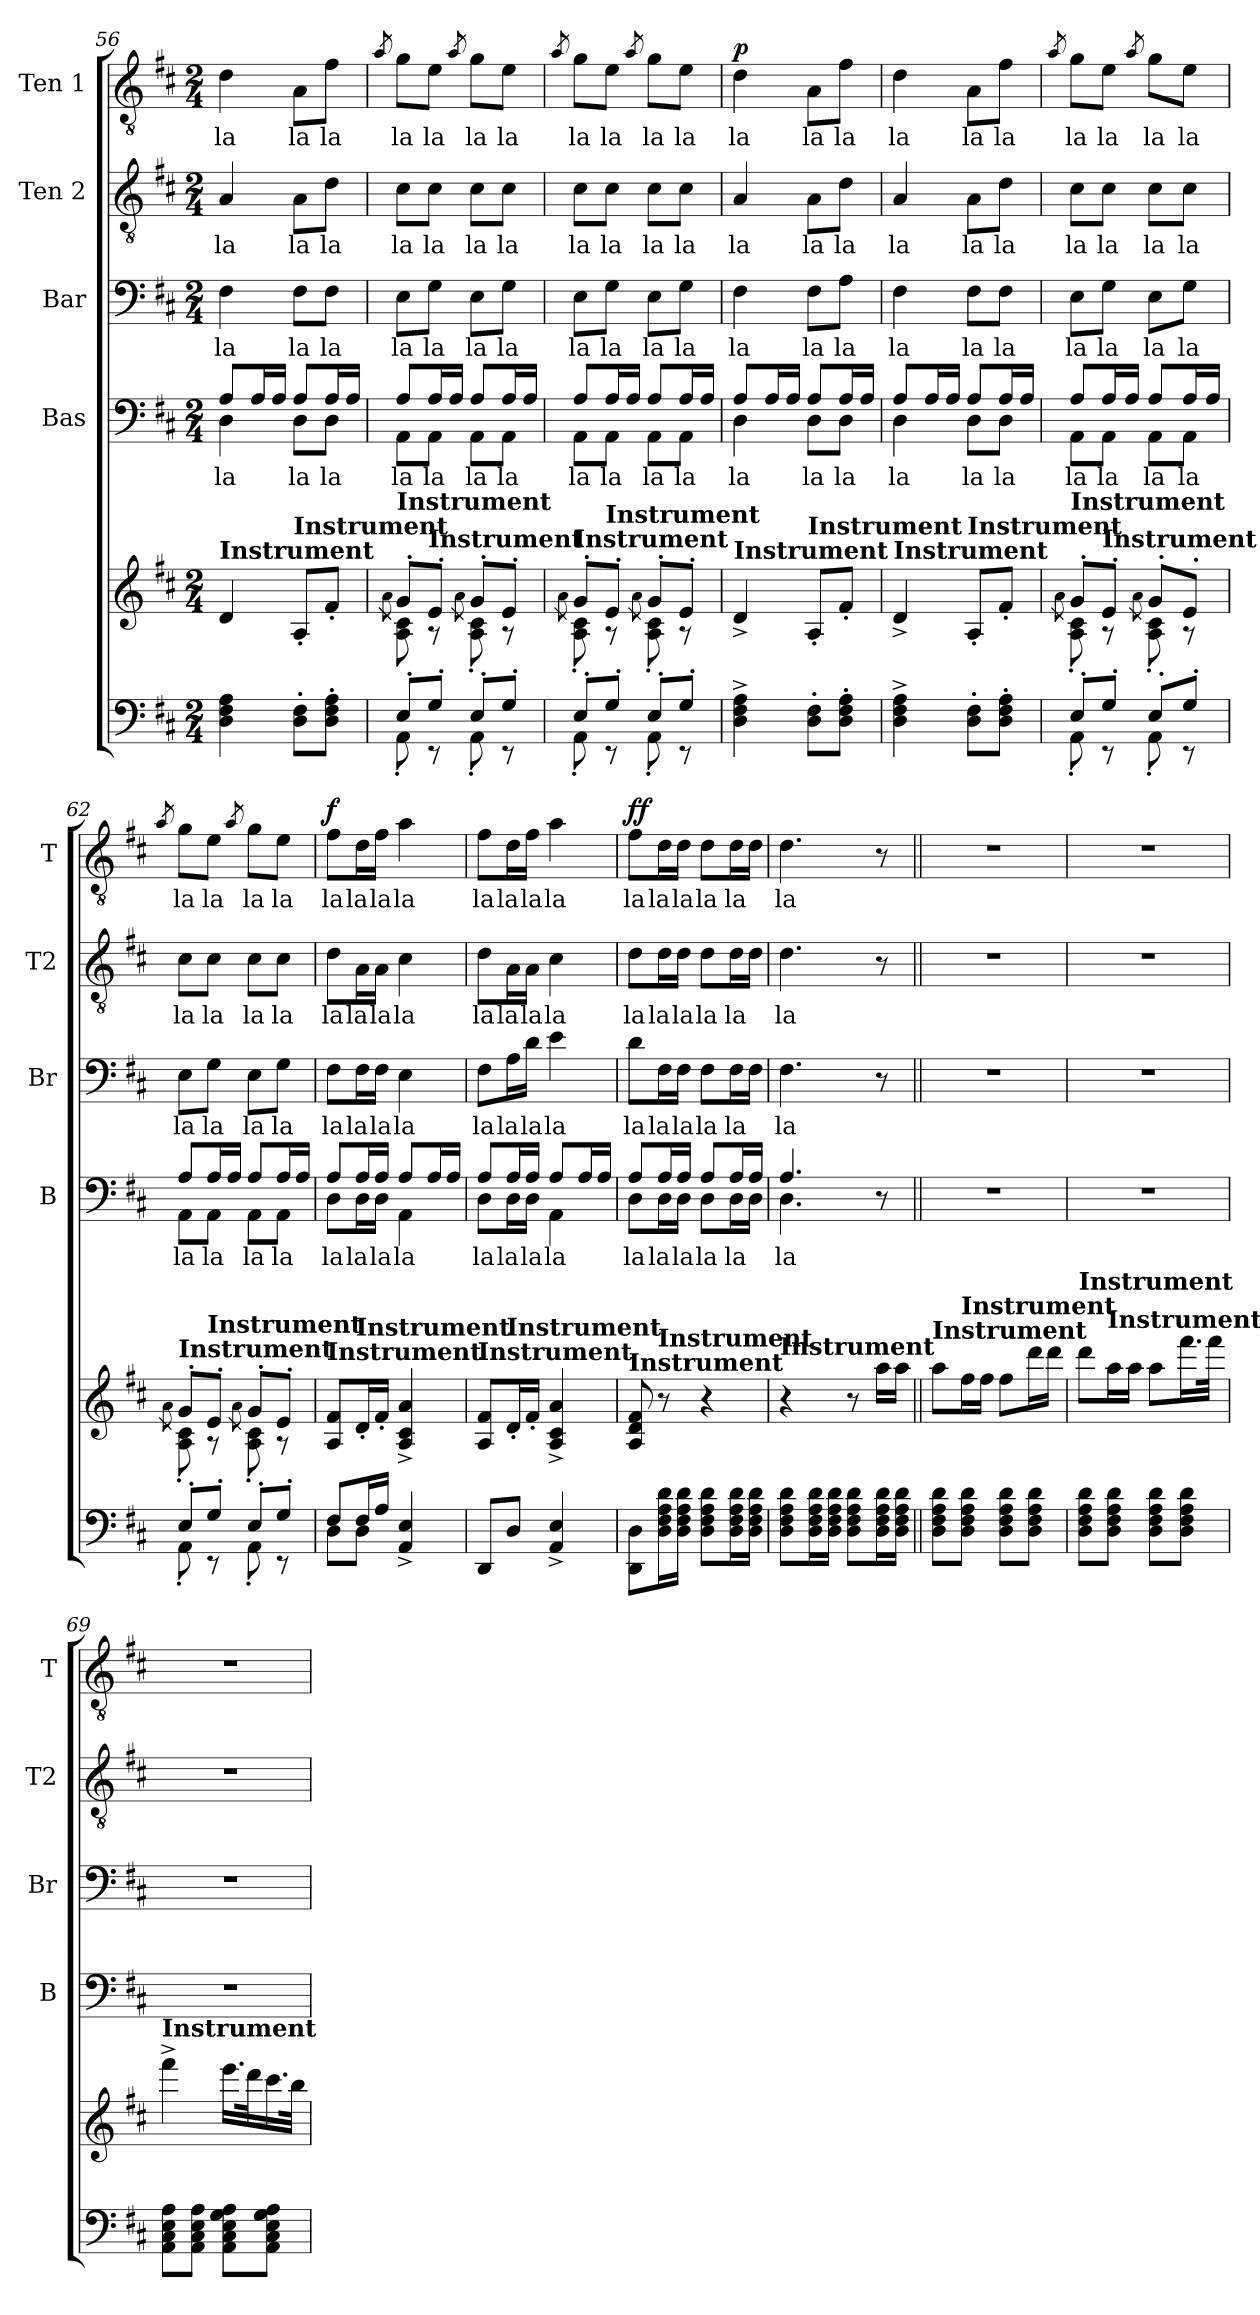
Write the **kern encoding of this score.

**kern	**kern	**kern	**text	**kern	**text	**kern	**text	**kern	**text	**dynam
*part5	*part5	*part4	*part4	*part3	*part3	*part2	*part2	*part1	*part1	*part1
*staff6	*staff5	*staff4	*staff4	*staff3	*staff3	*staff2	*staff2	*staff1	*staff1	*staff1
*	*	*I"Bas	*	*I"Bar	*	*I"Ten 2	*	*I"Ten 1	*	*
*	*	*I'B	*	*I'Br	*	*I'T2	*	*I'T	*	*
!!LO:PB:g=z
*clefF4	*clefG2	*clefF4	*	*clefF4	*	*clefGv2	*	*clefGv2	*	*
*k[f#c#]	*k[f#c#]	*k[f#c#]	*	*k[f#c#]	*	*k[f#c#]	*	*k[f#c#]	*	*
*D:	*D:	*D:	*	*D:	*	*D:	*	*D:	*	*
*M2/4	*M2/4	*M2/4	*	*M2/4	*	*M2/4	*	*M2/4	*	*
=56	=56	=56	=56	=56	=56	=56	=56	=56	=56	=56
*	*	*^	*	*	*	*	*	*	*	*
!	!LO:TX:a:B:t=Instrument	!	!	!	!	!	!	!	!	!	!
4D\ 4F#\ 4A\	4d/	4D\	8A/L	la	4F#\	la	4A/	la	4d\	la	.
.	.	.	16A/L	.	.	.	.	.	.	.	.
.	.	.	16A/JJ	.	.	.	.	.	.	.	.
!	!LO:TX:a:B:t=Instrument	!	!	!	!	!	!	!	!	!	!
8D\' 8F#\'L	8A'/L	8D\L	8A/L	la	8F#\L	la	8A\L	la	8A\L	la	.
8D\' 8F#\' 8A\'J	8f#'/J	8D\J	16A/L	la	8F#\J	la	8d\J	la	8f#\J	la	.
.	.	.	16A/JJ	.	.	.	.	.	.	.	.
=57	=57	=57	=57	=57	=57	=57	=57	=57	=57	=57	=57
*	*^	*	*	*	*	*	*	*	*	*	*
.	.	8qa\	.	.	.	.	.	.	.	8qa/	.	.
*^	*	*	*	*	*	*	*	*	*	*	*	*
!	!	!LO:TX:a:B:t=Instrument	!	!	!	!	!	!	!	!	!	!	!
8E'/L	8AA'\	8g'/L	8A\ 8c#\	8AA\L	8A/L	la	8E\L	la	8c#\L	la	8g\L	la	.
!	!	!LO:TX:a:B:t=Instrument	!	!	!	!	!	!	!	!	!	!	!
8G'/J	8rEE	8e'/J	8rA	8AA\J	16A/L	la	8G\J	la	8c#\J	la	8e\J	la	.
.	.	.	.	.	16A/JJ	.	.	.	.	.	.	.	.
.	.	.	8qa\	.	.	.	.	.	.	.	8qa/	.	.
8E'/L	8AA'\	8g'/L	8A\' 8c#\'	8AA\L	8A/L	la	8E\L	la	8c#\L	la	8g\L	la	.
8G'/J	8rEE	8e'/J	8rA	8AA\J	16A/L	la	8G\J	la	8c#\J	la	8e\J	la	.
.	.	.	.	.	16A/JJ	.	.	.	.	.	.	.	.
=58	=58	=58	=58	=58	=58	=58	=58	=58	=58	=58	=58	=58	=58
.	.	.	8qa\	.	.	.	.	.	.	.	8qa/	.	.
!	!	!LO:TX:a:B:t=Instrument	!	!	!	!	!	!	!	!	!	!	!
8E'/L	8AA'\	8g'/L	8A\' 8c#\'	8AA\L	8A/L	la	8E\L	la	8c#\L	la	8g\L	la	.
!	!	!LO:TX:a:B:t=Instrument	!	!	!	!	!	!	!	!	!	!	!
8G'/J	8rEE	8e'/J	8rA	8AA\J	16A/L	la	8G\J	la	8c#\J	la	8e\J	la	.
.	.	.	.	.	16A/JJ	.	.	.	.	.	.	.	.
.	.	.	8qa\	.	.	.	.	.	.	.	8qa/	.	.
8E'/L	8AA'\	8g'/L	8A\' 8c#\'	8AA\L	8A/L	la	8E\L	la	8c#\L	la	8g\L	la	.
8G'/J	8rEE	8e'/J	8rA	8AA\J	16A/L	la	8G\J	la	8c#\J	la	8e\J	la	.
.	.	.	.	.	16A/JJ	.	.	.	.	.	.	.	.
*v	*v	*	*	*	*	*	*	*	*	*	*	*	*
*	*v	*v	*	*	*	*	*	*	*	*	*	*
=59	=59	=59	=59	=59	=59	=59	=59	=59	=59	=59	=59
!	!LO:TX:a:B:t=Instrument	!	!	!	!	!	!	!	!	!	!
!	!	!	!	!	!	!	!	!	!	!	!LO:DY:a
4D\^ 4F#\^ 4A\^	4d^/	4D\	8A/L	la	4F#\	la	4A/	la	4d\	la	p
.	.	.	16A/L	.	.	.	.	.	.	.	.
.	.	.	16A/JJ	.	.	.	.	.	.	.	.
!	!LO:TX:a:B:t=Instrument	!	!	!	!	!	!	!	!	!	!
8D\' 8F#\'L	8A'/L	8D\L	8A/L	la	8F#\L	la	8A\L	la	8A\L	la	.
8D\' 8F#\' 8A\'J	8f#'/J	8D\J	16A/L	la	8A\J	la	8d\J	la	8f#\J	la	.
.	.	.	16A/JJ	.	.	.	.	.	.	.	.
!!LO:PB:g=z
=60	=60	=60	=60	=60	=60	=60	=60	=60	=60	=60	=60
!	!LO:TX:a:B:t=Instrument	!	!	!	!	!	!	!	!	!	!
4D\^ 4F#\^ 4A\^	4d^/	4D\	8A/L	la	4F#\	la	4A/	la	4d\	la	.
.	.	.	16A/L	.	.	.	.	.	.	.	.
.	.	.	16A/JJ	.	.	.	.	.	.	.	.
!	!LO:TX:a:B:t=Instrument	!	!	!	!	!	!	!	!	!	!
8D\' 8F#\'L	8A'/L	8D\L	8A/L	la	8F#\L	la	8A\L	la	8A\L	la	.
8D\' 8F#\' 8A\'J	8f#'/J	8D\J	16A/L	la	8F#\J	la	8d\J	la	8f#\J	la	.
.	.	.	16A/JJ	.	.	.	.	.	.	.	.
=61	=61	=61	=61	=61	=61	=61	=61	=61	=61	=61	=61
*	*^	*	*	*	*	*	*	*	*	*	*
.	.	8qa\	.	.	.	.	.	.	.	8qa/	.	.
*^	*	*	*	*	*	*	*	*	*	*	*	*
!	!	!LO:TX:a:B:t=Instrument	!	!	!	!	!	!	!	!	!	!	!
8E'/L	8AA'\	8g'/L	8A\' 8c#\'	8AA\L	8A/L	la	8E\L	la	8c#\L	la	8g\L	la	.
!	!	!LO:TX:a:B:t=Instrument	!	!	!	!	!	!	!	!	!	!	!
8G'/J	8rEE	8e'/J	8rA	8AA\J	16A/L	la	8G\J	la	8c#\J	la	8e\J	la	.
.	.	.	.	.	16A/JJ	.	.	.	.	.	.	.	.
.	.	.	8qa\	.	.	.	.	.	.	.	8qa/	.	.
8E'/L	8AA'\	8g'/L	8A\' 8c#\'	8AA\L	8A/L	la	8E\L	la	8c#\L	la	8g\L	la	.
8G'/J	8rEE	8e'/J	8rA	8AA\J	16A/L	la	8G\J	la	8c#\J	la	8e\J	la	.
.	.	.	.	.	16A/JJ	.	.	.	.	.	.	.	.
=62	=62	=62	=62	=62	=62	=62	=62	=62	=62	=62	=62	=62	=62
.	.	.	8qa\	.	.	.	.	.	.	.	8qa/	.	.
!	!	!LO:TX:a:B:t=Instrument	!	!	!	!	!	!	!	!	!	!	!
8E'/L	8AA'\	8g'/L	8A\' 8c#\'	8AA\L	8A/L	la	8E\L	la	8c#\L	la	8g\L	la	.
!	!	!LO:TX:a:B:t=Instrument	!	!	!	!	!	!	!	!	!	!	!
8G'/J	8rEE	8e'/J	8rA	8AA\J	16A/L	la	8G\J	la	8c#\J	la	8e\J	la	.
.	.	.	.	.	16A/JJ	.	.	.	.	.	.	.	.
.	.	.	8qa\	.	.	.	.	.	.	.	8qa/	.	.
8E'/L	8AA'\	8g'/L	8A\' 8c#\'	8AA\L	8A/L	la	8E\L	la	8c#\L	la	8g\L	la	.
8G'/J	8rEE	8e'/J	8rA	8AA\J	16A/L	la	8G\J	la	8c#\J	la	8e\J	la	.
.	.	.	.	.	16A/JJ	.	.	.	.	.	.	.	.
*	*	*v	*v	*	*	*	*	*	*	*	*	*	*
=63	=63	=63	=63	=63	=63	=63	=63	=63	=63	=63	=63	=63
!	!	!LO:TX:a:B:t=Instrument	!	!	!	!	!	!	!	!	!	!
!	!	!	!	!	!	!	!	!	!	!	!	!LO:DY:a
8F#/L	8D\L	8A/ 8f#/L	8D\L	8A/L	la	8F#\L	la	8d\L	la	8f#\L	la	f
!	!	!LO:TX:a:B:t=Instrument	!	!	!	!	!	!	!	!	!	!
16F#/L	8D\J	16d'/L	16D\L	16A/L	la	16F#\L	la	16A\L	la	16d\L	la	.
16A/JJ	.	16f#'/JJ	16D\JJ	16A/JJ	la	16F#\JJ	la	16A\JJ	la	16f#\JJ	la	.
4AA/^ 4E/^	4ryy	4A/^ 4c#/^ 4a/^	4AA\	8A/L	la	4E\	la	4c#\	la	4a\	la	.
.	.	.	.	16A/L	.	.	.	.	.	.	.	.
.	.	.	.	16A/JJ	.	.	.	.	.	.	.	.
*v	*v	*	*	*	*	*	*	*	*	*	*	*
!!LO:PB:g=z
=64	=64	=64	=64	=64	=64	=64	=64	=64	=64	=64	=64
!	!LO:TX:a:B:t=Instrument	!	!	!	!	!	!	!	!	!	!
8DD/L	8A/ 8f#/L	8D\L	8A/L	la	8F#\L	la	8d\L	la	8f#\L	la	.
!	!LO:TX:a:B:t=Instrument	!	!	!	!	!	!	!	!	!	!
8D/J	16d'/L	16D\L	16A/L	la	16A\L	la	16A\L	la	16d\L	la	.
.	16f#'/JJ	16D\JJ	16A/JJ	la	16d\JJ	la	16A\JJ	la	16f#\JJ	la	.
4AA/^ 4E/^	4A/^ 4c#/^ 4a/^	4AA\	8A/L	la	4e\	la	4c#\	la	4a\	la	.
.	.	.	16A/L	.	.	.	.	.	.	.	.
.	.	.	16A/JJ	.	.	.	.	.	.	.	.
=65	=65	=65	=65	=65	=65	=65	=65	=65	=65	=65	=65
!	!LO:TX:a:B:t=Instrument	!	!	!	!	!	!	!	!	!	!
!	!	!	!	!	!	!	!	!	!	!	!LO:DY:a
8DD\ 8D\L	8A/ 8d/ 8f#/	8D\L	8A/L	la	8d\L	la	8d\L	la	8f#\L	la	ff
!	!LO:TX:a:B:t=Instrument	!	!	!	!	!	!	!	!	!	!
16D\ 16F#\ 16A\ 16d\L	8r	16D\L	16A/L	la	16F#\L	la	16d\L	la	16d\L	la	.
16D\ 16F#\ 16A\ 16d\JJ	.	16D\JJ	16A/JJ	la	16F#\JJ	la	16d\JJ	la	16d\JJ	la	.
8D\ 8F#\ 8A\ 8d\L	4r	8D\L	8A/L	la	8F#\L	la	8d\L	la	8d\L	la	.
16D\ 16F#\ 16A\ 16d\L	.	16D\L	16A/L	la	16F#\L	la	16d\L	la	16d\L	la	.
16D\ 16F#\ 16A\ 16d\JJ	.	16D\JJ	16A/JJ	.	16F#\JJ	.	16d\JJ	.	16d\JJ	.	.
=66	=66	=66	=66	=66	=66	=66	=66	=66	=66	=66	=66
!	!LO:TX:a:B:t=Instrument	!	!	!	!	!	!	!	!	!	!
8D\ 8F#\ 8A\ 8d\L	4r	4.D\	4.A/	la	4.F#\	la	4.d\	la	4.d\	la	.
16D\ 16F#\ 16A\ 16d\L	.	.	.	.	.	.	.	.	.	.	.
16D\ 16F#\ 16A\ 16d\JJ	.	.	.	.	.	.	.	.	.	.	.
8D\ 8F#\ 8A\ 8d\L	8r	.	.	.	.	.	.	.	.	.	.
16D\ 16F#\ 16A\ 16d\L	16aa\LL	8r	8ryy	.	8r	.	8r	.	8r	.	.
16D\ 16F#\ 16A\ 16d\JJ	16aa\JJ	.	.	.	.	.	.	.	.	.	.
*	*	*v	*v	*	*	*	*	*	*	*	*
=67||	=67||	=67||	=67||	=67||	=67||	=67||	=67||	=67||	=67||	=67||
!	!LO:TX:a:B:t=Instrument	!	!	!	!	!	!	!	!	!
8D\ 8F#\ 8A\ 8d\L	8aa\L	2r	.	2r	.	2r	.	2r	.	.
!	!LO:TX:a:B:t=Instrument	!	!	!	!	!	!	!	!	!
8D\ 8F#\ 8A\ 8d\J	16ff#\L	.	.	.	.	.	.	.	.	.
.	16ff#\JJ	.	.	.	.	.	.	.	.	.
8D\ 8F#\ 8A\ 8d\L	8ff#\L	.	.	.	.	.	.	.	.	.
8D\ 8F#\ 8A\ 8d\J	16ddd\L	.	.	.	.	.	.	.	.	.
.	16ddd\JJ	.	.	.	.	.	.	.	.	.
!!LO:PB:g=z
=68	=68	=68	=68	=68	=68	=68	=68	=68	=68	=68
!	!LO:TX:a:B:t=Instrument	!	!	!	!	!	!	!	!	!
8D\ 8F#\ 8A\ 8d\L	8ddd\L	2r	.	2r	.	2r	.	2r	.	.
!	!LO:TX:a:B:t=Instrument	!	!	!	!	!	!	!	!	!
8D\ 8F#\ 8A\ 8d\J	16aa\L	.	.	.	.	.	.	.	.	.
.	16aa\JJ	.	.	.	.	.	.	.	.	.
8D\ 8F#\ 8A\ 8d\L	8aa\L	.	.	.	.	.	.	.	.	.
8D\ 8F#\ 8A\ 8d\J	16.fff#\L	.	.	.	.	.	.	.	.	.
.	32fff#\JJk	.	.	.	.	.	.	.	.	.
=69	=69	=69	=69	=69	=69	=69	=69	=69	=69	=69
!	!LO:TX:a:B:t=Instrument	!	!	!	!	!	!	!	!	!
8AA\ 8C#\ 8E\ 8A\L	4fff#^\	2r	.	2r	.	2r	.	2r	.	.
8AA\ 8C#\ 8E\ 8A\J	.	.	.	.	.	.	.	.	.	.
8AA\ 8C#\ 8E\ 8G\ 8A\L	16.eee\LL	.	.	.	.	.	.	.	.	.
.	32ddd\K	.	.	.	.	.	.	.	.	.
8AA\ 8C#\ 8E\ 8G\ 8A\J	16.ccc#\	.	.	.	.	.	.	.	.	.
.	32bb\JJk	.	.	.	.	.	.	.	.	.
=	=	=	=	=	=	=	=	=	=	=
*-	*-	*-	*-	*-	*-	*-	*-	*-	*-	*-
